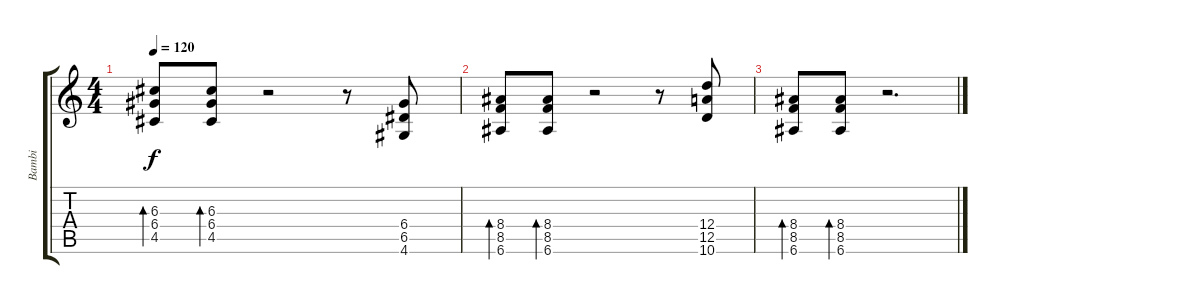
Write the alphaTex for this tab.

\track ("Bambi" "Bambi") {instrument distortionguitar}
\staff {score tabs}
\tuning (E4 B3 G3 D3 A2 E2) {hide}
\ts (4 4)
\tempo 120
\clef g2
\ks c
(6.3 6.4 4.5).8{bd 60 dy f} (6.3 6.4 4.5).8{bd 60} r.2 r.8 (6.4 6.5 4.6).8 |
(8.4 8.5 6.6).8{bd 60} (8.4 8.5 6.6).8{bd 60} r.2 r.8 (12.4 12.5 10.6).8 |
(8.4 8.5 6.6).8{bd 60} (8.4 8.5 6.6).8{bd 60} r.2{d}
